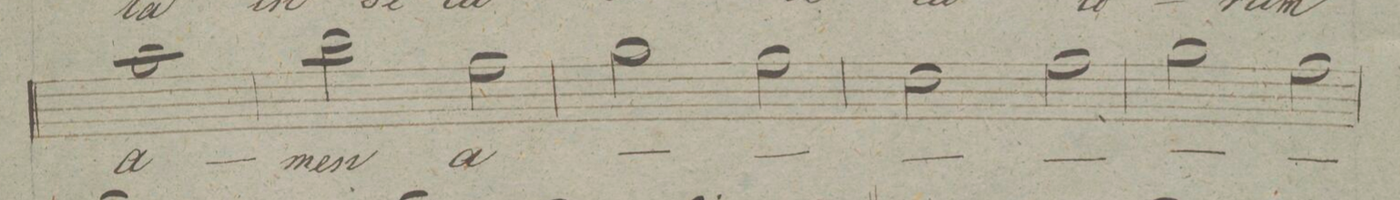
**kern	**text	**dynam
*I"Alto.	*	*
*clefC3	*	*
*k[]	*	*
*met(c|)	*	*
*M2/2	*	*
1b\	A-	.
=205	=205	=205
2cc\	-men	.
2g\	a-	.
=206	=206	=206
2a\	.	.
2g\	.	.
=207	=207	=207
2e\	.	.
2g\	.	.
=208	=208	=208
2a\	.	.
2g\	.	.
=209	=209	=209
*-	*-	*-
